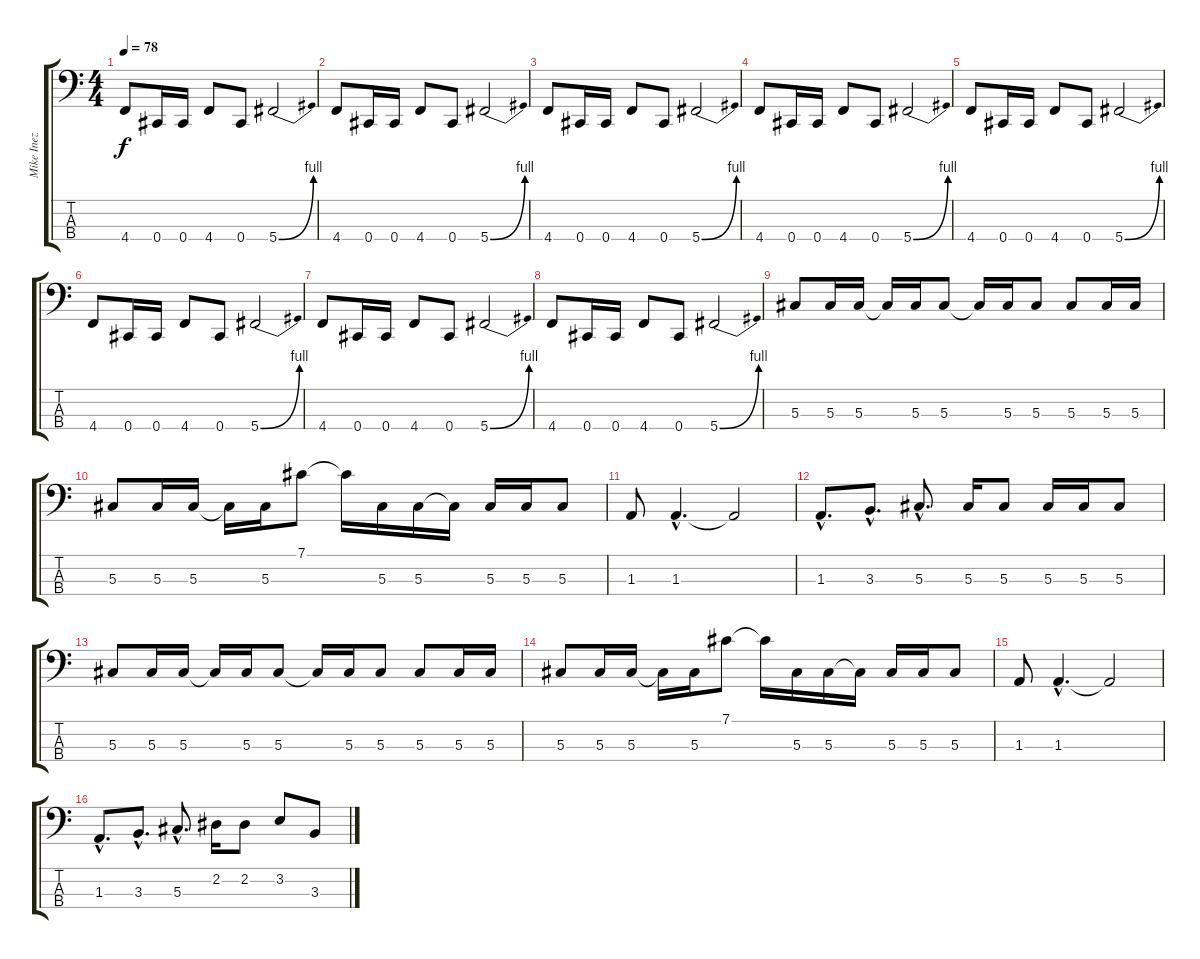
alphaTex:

\track ("Mike Inez - Bass" "Mike Inez ") {instrument electricbasspick}
\staff {score tabs}
\tuning (Gb2 Db2 Ab1 Db1) {hide}
\ts (4 4)
\tempo 78
\clef f4
\ks c
4.4.8{dy f} 0.4.16 0.4.16 4.4.8 0.4.8 5.4{be (bend 0 0 60 4)}.2 |
4.4.8 0.4.16 0.4.16 4.4.8 0.4.8 5.4{be (bend 0 0 60 4)}.2 |
4.4.8 0.4.16 0.4.16 4.4.8 0.4.8 5.4{be (bend 0 0 60 4)}.2 |
4.4.8 0.4.16 0.4.16 4.4.8 0.4.8 5.4{be (bend 0 0 60 4)}.2 |
4.4.8 0.4.16 0.4.16 4.4.8 0.4.8 5.4{be (bend 0 0 60 4)}.2 |
4.4.8 0.4.16 0.4.16 4.4.8 0.4.8 5.4{be (bend 0 0 60 4)}.2 |
4.4.8 0.4.16 0.4.16 4.4.8 0.4.8 5.4{be (bend 0 0 60 4)}.2 |
4.4.8 0.4.16 0.4.16 4.4.8 0.4.8 5.4{be (bend 0 0 60 4)}.2 |
5.3.8 5.3.16 5.3.16 5.3{t}.16 5.3.16 5.3.8 5.3{t}.16 5.3.16 5.3.8 5.3.8 5.3.16 5.3.16 |
5.3.8 5.3.16 5.3.16 5.3{t}.16 5.3.16 7.1.8 7.1{t}.16 5.3.16 5.3.16 5.3{t}.16 5.3.16 5.3.16 5.3.8 |
1.3.8 1.3{hac}.4{d} 1.3{t}.2 |
1.3{hac}.8{d} 3.3{hac}.8{d} 5.3{hac}.8{d} 5.3.16 5.3.8 5.3.16 5.3.16 5.3.8 |
5.3.8 5.3.16 5.3.16 5.3{t}.16 5.3.16 5.3.8 5.3{t}.16 5.3.16 5.3.8 5.3.8 5.3.16 5.3.16 |
5.3.8 5.3.16 5.3.16 5.3{t}.16 5.3.16 7.1.8 7.1{t}.16 5.3.16 5.3.16 5.3{t}.16 5.3.16 5.3.16 5.3.8 |
1.3.8 1.3{hac}.4{d} 1.3{t}.2 |
1.3{hac}.8{d} 3.3{hac}.8{d} 5.3{hac}.8{d} 2.2.16 2.2.8 3.2.8 3.3.8
